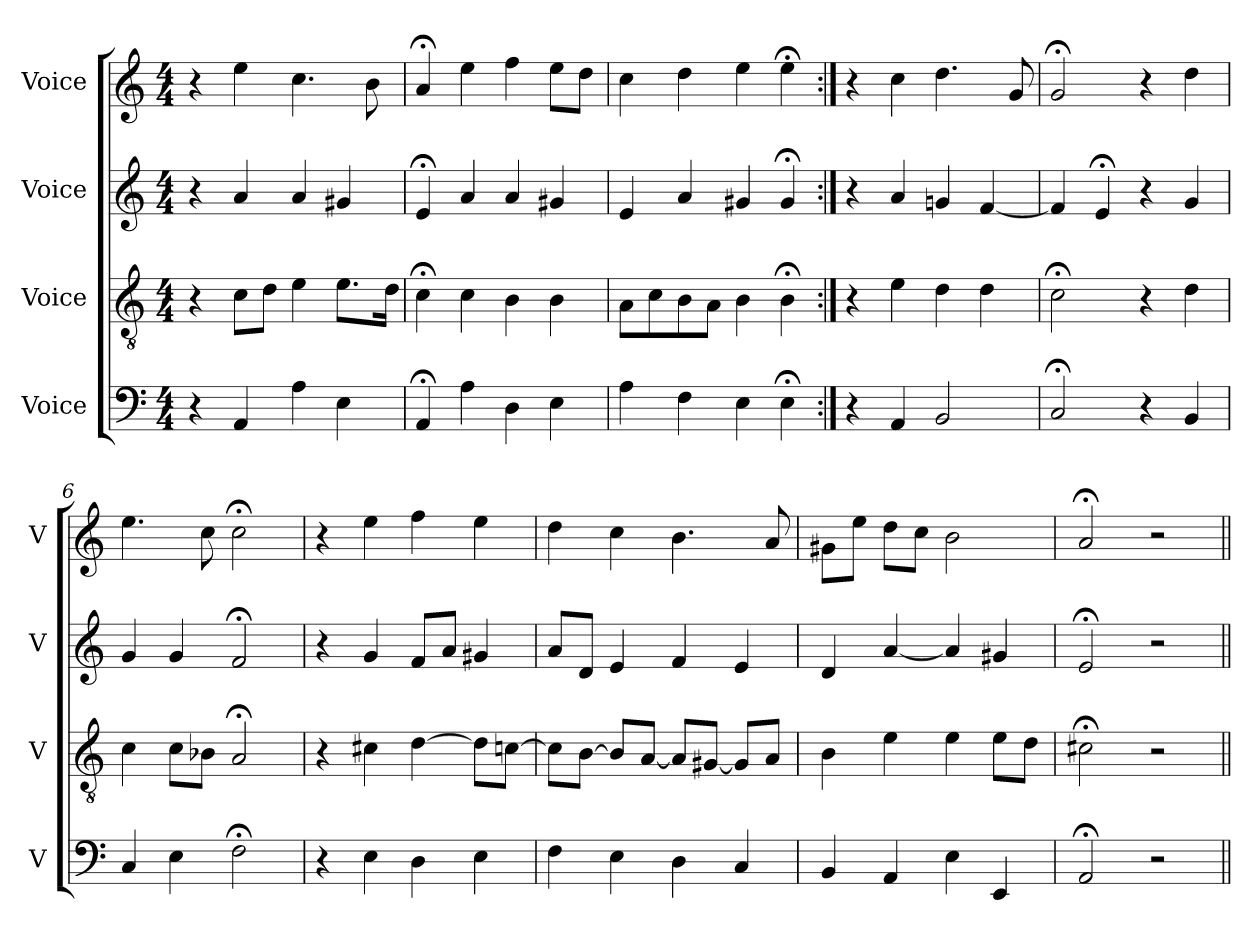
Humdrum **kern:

**kern	**kern	**kern	**kern
*part4	*part3	*part2	*part1
*staff4	*staff3	*staff2	*staff1
*I"Voice	*I"Voice	*I"Voice	*I"Voice
*I'V	*I'V	*I'V	*I'V
*clefF4	*clefGv2	*clefG2	*clefG2
*k[]	*k[]	*k[]	*k[]
*M4/4	*M4/4	*M4/4	*M4/4
=1	=1	=1	=1
4r	4r	4r	4r
4AA/	8c\L	4a/	4ee\
.	8d\J	.	.
4A\	4e\	4a/	4.cc\
4E\	8.e\L	4g#X/	.
.	.	.	8b\
.	16d\Jk	.	.
=2	=2	=2	=2
4AA;</	4c;<\	4e;</	4a;</
4A\	4c\	4a/	4ee\
4D\	4B\	4a/	4ff\
4E\	4B\	4g#X/	8ee\L
.	.	.	8dd\J
=3	=3	=3	=3
4A\	8A\L	4e/	4cc\
.	8c\	.	.
4F\	8B\	4a/	4dd\
.	8A\J	.	.
4E\	4B\	4g#X/	4ee\
4E;<\	4B;<\	4g#;</	4ee;<\
=4:|!	=4:|!	=4:|!	=4:|!
4r	4r	4r	4r
4AA/	4e\	4a/	4cc\
2BB/	4d\	4gn/	4.dd\
.	4d\	[4f/	.
.	.	.	8g/
=5	=5	=5	=5
2C;</	2c;<\	4f/]	2g;</
.	.	4e;</	.
4r	4r	4r	4r
4BB/	4d\	4g/	4dd\
=6	=6	=6	=6
4C/	4c\	4g/	4.ee\
4E\	8c\L	4g/	.
.	8B-X\J	.	8cc\
2F;<\	2A;</	2f;</	2cc;<\
!!LO:LB:g=z
=7	=7	=7	=7
4r	4r	4r	4r
4E\	4c#X\	4g/	4ee\
4D\	[4d\	8f/L	4ff\
.	.	8a/J	.
4E\	8d\L]	4g#X/	4ee\
.	[8cn\J	.	.
=8	=8	=8	=8
4F\	8c\L]	8a/L	4dd\
.	[8B\J	8d/J	.
4E\	8B/L]	4e/	4cc\
.	[8A/J	.	.
4D\	8A/L]	4f/	4.b\
.	[8G#X/J	.	.
4C/	8G#/L]	4e/	.
.	8A/J	.	8a/
=9	=9	=9	=9
4BB/	4B\	4d/	8g#X\L
.	.	.	8ee\J
4AA/	4e\	[4a/	8dd\L
.	.	.	8cc\J
4E\	4e\	4a/]	2b\
4EE/	8e\L	4g#X/	.
.	8d\J	.	.
=10	=10	=10	=10
2AA;</	2c#X;<\	2e;</	2a;</
2r	2r	2r	2r
=||	=||	=||	=||
*-	*-	*-	*-
